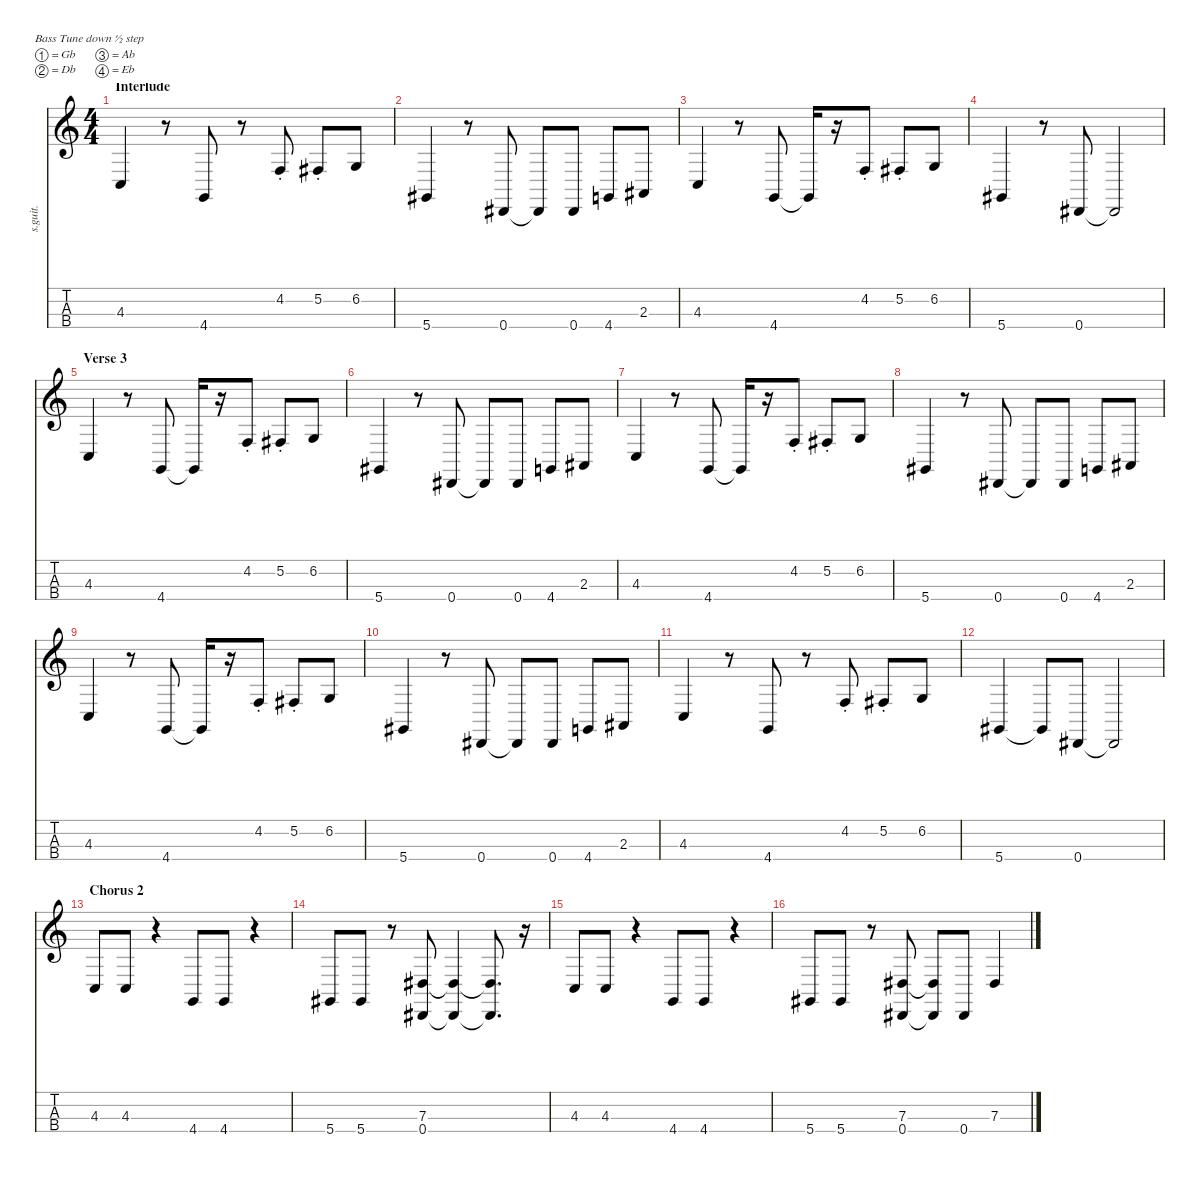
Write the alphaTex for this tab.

\defaultSystemsLayout 4
\hideDynamics
\bracketExtendMode nobrackets
\track ("Bass (Matt Sharp)" "s.guit.") {instrument electricbasspick}
\staff {score tabs}
\tuning (Gb2 Db2 Ab1 Eb1)
\ts (4 4)
\section ("" "Interlude")
\tempo (76 hide)
\clef g2
\ks c
4.3.4{lyrics (0 "") lyrics (1 "") lyrics (2 "") lyrics (3 "") lyrics (4 "") lyrics (5 "") lyrics (6 "") lyrics (7 "") lyrics (8 "") lyrics (9 "") dy f} r.8 4.4.8{lyrics (0 "") lyrics (1 "") lyrics (2 "") lyrics (3 "") lyrics (4 "") lyrics (5 "") lyrics (6 "") lyrics (7 "") lyrics (8 "") lyrics (9 "")} r.8 4.2{st}.8{lyrics (0 "") lyrics (1 "") lyrics (2 "") lyrics (3 "") lyrics (4 "") lyrics (5 "") lyrics (6 "") lyrics (7 "") lyrics (8 "") lyrics (9 "")} 5.2{st acc #}.8{lyrics (0 "") lyrics (1 "") lyrics (2 "") lyrics (3 "") lyrics (4 "") lyrics (5 "") lyrics (6 "") lyrics (7 "") lyrics (8 "") lyrics (9 "")} 6.2.8{lyrics (0 "") lyrics (1 "") lyrics (2 "") lyrics (3 "") lyrics (4 "") lyrics (5 "") lyrics (6 "") lyrics (7 "") lyrics (8 "") lyrics (9 "")} |
5.4{acc #}.4{lyrics (0 "") lyrics (1 "") lyrics (2 "") lyrics (3 "") lyrics (4 "") lyrics (5 "") lyrics (6 "") lyrics (7 "") lyrics (8 "") lyrics (9 "")} r.8 0.4{acc #}.8{lyrics (0 "") lyrics (1 "") lyrics (2 "") lyrics (3 "") lyrics (4 "") lyrics (5 "") lyrics (6 "") lyrics (7 "") lyrics (8 "") lyrics (9 "")} 0.4{t acc #}.8{lyrics (0 "") lyrics (1 "") lyrics (2 "") lyrics (3 "") lyrics (4 "") lyrics (5 "") lyrics (6 "") lyrics (7 "") lyrics (8 "") lyrics (9 "")} 0.4{acc #}.8{lyrics (0 "") lyrics (1 "") lyrics (2 "") lyrics (3 "") lyrics (4 "") lyrics (5 "") lyrics (6 "") lyrics (7 "") lyrics (8 "") lyrics (9 "")} 4.4.8{lyrics (0 "") lyrics (1 "") lyrics (2 "") lyrics (3 "") lyrics (4 "") lyrics (5 "") lyrics (6 "") lyrics (7 "") lyrics (8 "") lyrics (9 "")} 2.3{acc #}.8{lyrics (0 "") lyrics (1 "") lyrics (2 "") lyrics (3 "") lyrics (4 "") lyrics (5 "") lyrics (6 "") lyrics (7 "") lyrics (8 "") lyrics (9 "")} |
4.3.4{lyrics (0 "") lyrics (1 "") lyrics (2 "") lyrics (3 "") lyrics (4 "") lyrics (5 "") lyrics (6 "") lyrics (7 "") lyrics (8 "") lyrics (9 "")} r.8 4.4.8{lyrics (0 "") lyrics (1 "") lyrics (2 "") lyrics (3 "") lyrics (4 "") lyrics (5 "") lyrics (6 "") lyrics (7 "") lyrics (8 "") lyrics (9 "")} 4.4{t}.16{lyrics (0 "") lyrics (1 "") lyrics (2 "") lyrics (3 "") lyrics (4 "") lyrics (5 "") lyrics (6 "") lyrics (7 "") lyrics (8 "") lyrics (9 "")} r.16 4.2{st}.8{lyrics (0 "") lyrics (1 "") lyrics (2 "") lyrics (3 "") lyrics (4 "") lyrics (5 "") lyrics (6 "") lyrics (7 "") lyrics (8 "") lyrics (9 "")} 5.2{st acc #}.8{lyrics (0 "") lyrics (1 "") lyrics (2 "") lyrics (3 "") lyrics (4 "") lyrics (5 "") lyrics (6 "") lyrics (7 "") lyrics (8 "") lyrics (9 "")} 6.2.8{lyrics (0 "") lyrics (1 "") lyrics (2 "") lyrics (3 "") lyrics (4 "") lyrics (5 "") lyrics (6 "") lyrics (7 "") lyrics (8 "") lyrics (9 "")} |
5.4{acc #}.4{lyrics (0 "") lyrics (1 "") lyrics (2 "") lyrics (3 "") lyrics (4 "") lyrics (5 "") lyrics (6 "") lyrics (7 "") lyrics (8 "") lyrics (9 "")} r.8 0.4{acc #}.8{lyrics (0 "") lyrics (1 "") lyrics (2 "") lyrics (3 "") lyrics (4 "") lyrics (5 "") lyrics (6 "") lyrics (7 "") lyrics (8 "") lyrics (9 "")} 0.4{t acc #}.2{lyrics (0 "") lyrics (1 "") lyrics (2 "") lyrics (3 "") lyrics (4 "") lyrics (5 "") lyrics (6 "") lyrics (7 "") lyrics (8 "") lyrics (9 "")} |
\section ("" "Verse 3")
4.3.4{lyrics (0 "") lyrics (1 "") lyrics (2 "") lyrics (3 "") lyrics (4 "") lyrics (5 "") lyrics (6 "") lyrics (7 "") lyrics (8 "") lyrics (9 "")} r.8 4.4.8{lyrics (0 "") lyrics (1 "") lyrics (2 "") lyrics (3 "") lyrics (4 "") lyrics (5 "") lyrics (6 "") lyrics (7 "") lyrics (8 "") lyrics (9 "")} 4.4{t}.16{lyrics (0 "") lyrics (1 "") lyrics (2 "") lyrics (3 "") lyrics (4 "") lyrics (5 "") lyrics (6 "") lyrics (7 "") lyrics (8 "") lyrics (9 "")} r.16 4.2{st}.8{lyrics (0 "") lyrics (1 "") lyrics (2 "") lyrics (3 "") lyrics (4 "") lyrics (5 "") lyrics (6 "") lyrics (7 "") lyrics (8 "") lyrics (9 "")} 5.2{st acc #}.8{lyrics (0 "") lyrics (1 "") lyrics (2 "") lyrics (3 "") lyrics (4 "") lyrics (5 "") lyrics (6 "") lyrics (7 "") lyrics (8 "") lyrics (9 "")} 6.2.8{lyrics (0 "") lyrics (1 "") lyrics (2 "") lyrics (3 "") lyrics (4 "") lyrics (5 "") lyrics (6 "") lyrics (7 "") lyrics (8 "") lyrics (9 "")} |
5.4{acc #}.4{lyrics (0 "") lyrics (1 "") lyrics (2 "") lyrics (3 "") lyrics (4 "") lyrics (5 "") lyrics (6 "") lyrics (7 "") lyrics (8 "") lyrics (9 "")} r.8 0.4{acc #}.8{lyrics (0 "") lyrics (1 "") lyrics (2 "") lyrics (3 "") lyrics (4 "") lyrics (5 "") lyrics (6 "") lyrics (7 "") lyrics (8 "") lyrics (9 "")} 0.4{t acc #}.8{lyrics (0 "") lyrics (1 "") lyrics (2 "") lyrics (3 "") lyrics (4 "") lyrics (5 "") lyrics (6 "") lyrics (7 "") lyrics (8 "") lyrics (9 "")} 0.4{acc #}.8{lyrics (0 "") lyrics (1 "") lyrics (2 "") lyrics (3 "") lyrics (4 "") lyrics (5 "") lyrics (6 "") lyrics (7 "") lyrics (8 "") lyrics (9 "")} 4.4.8{lyrics (0 "") lyrics (1 "") lyrics (2 "") lyrics (3 "") lyrics (4 "") lyrics (5 "") lyrics (6 "") lyrics (7 "") lyrics (8 "") lyrics (9 "")} 2.3{acc #}.8{lyrics (0 "") lyrics (1 "") lyrics (2 "") lyrics (3 "") lyrics (4 "") lyrics (5 "") lyrics (6 "") lyrics (7 "") lyrics (8 "") lyrics (9 "")} |
4.3.4{lyrics (0 "") lyrics (1 "") lyrics (2 "") lyrics (3 "") lyrics (4 "") lyrics (5 "") lyrics (6 "") lyrics (7 "") lyrics (8 "") lyrics (9 "")} r.8 4.4.8{lyrics (0 "") lyrics (1 "") lyrics (2 "") lyrics (3 "") lyrics (4 "") lyrics (5 "") lyrics (6 "") lyrics (7 "") lyrics (8 "") lyrics (9 "")} 4.4{t}.16{lyrics (0 "") lyrics (1 "") lyrics (2 "") lyrics (3 "") lyrics (4 "") lyrics (5 "") lyrics (6 "") lyrics (7 "") lyrics (8 "") lyrics (9 "")} r.16 4.2{st}.8{lyrics (0 "") lyrics (1 "") lyrics (2 "") lyrics (3 "") lyrics (4 "") lyrics (5 "") lyrics (6 "") lyrics (7 "") lyrics (8 "") lyrics (9 "")} 5.2{st acc #}.8{lyrics (0 "") lyrics (1 "") lyrics (2 "") lyrics (3 "") lyrics (4 "") lyrics (5 "") lyrics (6 "") lyrics (7 "") lyrics (8 "") lyrics (9 "")} 6.2.8{lyrics (0 "") lyrics (1 "") lyrics (2 "") lyrics (3 "") lyrics (4 "") lyrics (5 "") lyrics (6 "") lyrics (7 "") lyrics (8 "") lyrics (9 "")} |
5.4{acc #}.4{lyrics (0 "") lyrics (1 "") lyrics (2 "") lyrics (3 "") lyrics (4 "") lyrics (5 "") lyrics (6 "") lyrics (7 "") lyrics (8 "") lyrics (9 "")} r.8 0.4{acc #}.8{lyrics (0 "") lyrics (1 "") lyrics (2 "") lyrics (3 "") lyrics (4 "") lyrics (5 "") lyrics (6 "") lyrics (7 "") lyrics (8 "") lyrics (9 "")} 0.4{t acc #}.8{lyrics (0 "") lyrics (1 "") lyrics (2 "") lyrics (3 "") lyrics (4 "") lyrics (5 "") lyrics (6 "") lyrics (7 "") lyrics (8 "") lyrics (9 "")} 0.4{acc #}.8{lyrics (0 "") lyrics (1 "") lyrics (2 "") lyrics (3 "") lyrics (4 "") lyrics (5 "") lyrics (6 "") lyrics (7 "") lyrics (8 "") lyrics (9 "")} 4.4.8{lyrics (0 "") lyrics (1 "") lyrics (2 "") lyrics (3 "") lyrics (4 "") lyrics (5 "") lyrics (6 "") lyrics (7 "") lyrics (8 "") lyrics (9 "")} 2.3{acc #}.8{lyrics (0 "") lyrics (1 "") lyrics (2 "") lyrics (3 "") lyrics (4 "") lyrics (5 "") lyrics (6 "") lyrics (7 "") lyrics (8 "") lyrics (9 "")} |
4.3.4{lyrics (0 "") lyrics (1 "") lyrics (2 "") lyrics (3 "") lyrics (4 "") lyrics (5 "") lyrics (6 "") lyrics (7 "") lyrics (8 "") lyrics (9 "")} r.8 4.4.8{lyrics (0 "") lyrics (1 "") lyrics (2 "") lyrics (3 "") lyrics (4 "") lyrics (5 "") lyrics (6 "") lyrics (7 "") lyrics (8 "") lyrics (9 "")} 4.4{t}.16{lyrics (0 "") lyrics (1 "") lyrics (2 "") lyrics (3 "") lyrics (4 "") lyrics (5 "") lyrics (6 "") lyrics (7 "") lyrics (8 "") lyrics (9 "")} r.16 4.2{st}.8{lyrics (0 "") lyrics (1 "") lyrics (2 "") lyrics (3 "") lyrics (4 "") lyrics (5 "") lyrics (6 "") lyrics (7 "") lyrics (8 "") lyrics (9 "")} 5.2{st acc #}.8{lyrics (0 "") lyrics (1 "") lyrics (2 "") lyrics (3 "") lyrics (4 "") lyrics (5 "") lyrics (6 "") lyrics (7 "") lyrics (8 "") lyrics (9 "")} 6.2.8{lyrics (0 "") lyrics (1 "") lyrics (2 "") lyrics (3 "") lyrics (4 "") lyrics (5 "") lyrics (6 "") lyrics (7 "") lyrics (8 "") lyrics (9 "")} |
5.4{acc #}.4{lyrics (0 "") lyrics (1 "") lyrics (2 "") lyrics (3 "") lyrics (4 "") lyrics (5 "") lyrics (6 "") lyrics (7 "") lyrics (8 "") lyrics (9 "")} r.8 0.4{acc #}.8{lyrics (0 "") lyrics (1 "") lyrics (2 "") lyrics (3 "") lyrics (4 "") lyrics (5 "") lyrics (6 "") lyrics (7 "") lyrics (8 "") lyrics (9 "")} 0.4{t acc #}.8{lyrics (0 "") lyrics (1 "") lyrics (2 "") lyrics (3 "") lyrics (4 "") lyrics (5 "") lyrics (6 "") lyrics (7 "") lyrics (8 "") lyrics (9 "")} 0.4{acc #}.8{lyrics (0 "") lyrics (1 "") lyrics (2 "") lyrics (3 "") lyrics (4 "") lyrics (5 "") lyrics (6 "") lyrics (7 "") lyrics (8 "") lyrics (9 "")} 4.4.8{lyrics (0 "") lyrics (1 "") lyrics (2 "") lyrics (3 "") lyrics (4 "") lyrics (5 "") lyrics (6 "") lyrics (7 "") lyrics (8 "") lyrics (9 "")} 2.3{acc #}.8{lyrics (0 "") lyrics (1 "") lyrics (2 "") lyrics (3 "") lyrics (4 "") lyrics (5 "") lyrics (6 "") lyrics (7 "") lyrics (8 "") lyrics (9 "")} |
4.3.4{lyrics (0 "") lyrics (1 "") lyrics (2 "") lyrics (3 "") lyrics (4 "") lyrics (5 "") lyrics (6 "") lyrics (7 "") lyrics (8 "") lyrics (9 "")} r.8 4.4.8{lyrics (0 "") lyrics (1 "") lyrics (2 "") lyrics (3 "") lyrics (4 "") lyrics (5 "") lyrics (6 "") lyrics (7 "") lyrics (8 "") lyrics (9 "")} r.8 4.2{st}.8{lyrics (0 "") lyrics (1 "") lyrics (2 "") lyrics (3 "") lyrics (4 "") lyrics (5 "") lyrics (6 "") lyrics (7 "") lyrics (8 "") lyrics (9 "")} 5.2{st acc #}.8{lyrics (0 "") lyrics (1 "") lyrics (2 "") lyrics (3 "") lyrics (4 "") lyrics (5 "") lyrics (6 "") lyrics (7 "") lyrics (8 "") lyrics (9 "")} 6.2.8{lyrics (0 "") lyrics (1 "") lyrics (2 "") lyrics (3 "") lyrics (4 "") lyrics (5 "") lyrics (6 "") lyrics (7 "") lyrics (8 "") lyrics (9 "")} |
5.4{acc #}.4{lyrics (0 "") lyrics (1 "") lyrics (2 "") lyrics (3 "") lyrics (4 "") lyrics (5 "") lyrics (6 "") lyrics (7 "") lyrics (8 "") lyrics (9 "")} 5.4{t acc #}.8{lyrics (0 "") lyrics (1 "") lyrics (2 "") lyrics (3 "") lyrics (4 "") lyrics (5 "") lyrics (6 "") lyrics (7 "") lyrics (8 "") lyrics (9 "")} 0.4{acc #}.8{lyrics (0 "") lyrics (1 "") lyrics (2 "") lyrics (3 "") lyrics (4 "") lyrics (5 "") lyrics (6 "") lyrics (7 "") lyrics (8 "") lyrics (9 "")} 0.4{t acc #}.2{lyrics (0 "") lyrics (1 "") lyrics (2 "") lyrics (3 "") lyrics (4 "") lyrics (5 "") lyrics (6 "") lyrics (7 "") lyrics (8 "") lyrics (9 "")} |
\section ("" "Chorus 2")
4.3.8{lyrics (0 "") lyrics (1 "") lyrics (2 "") lyrics (3 "") lyrics (4 "") lyrics (5 "") lyrics (6 "") lyrics (7 "") lyrics (8 "") lyrics (9 "")} 4.3.8{lyrics (0 "") lyrics (1 "") lyrics (2 "") lyrics (3 "") lyrics (4 "") lyrics (5 "") lyrics (6 "") lyrics (7 "") lyrics (8 "") lyrics (9 "")} r.4 4.4.8{lyrics (0 "") lyrics (1 "") lyrics (2 "") lyrics (3 "") lyrics (4 "") lyrics (5 "") lyrics (6 "") lyrics (7 "") lyrics (8 "") lyrics (9 "")} 4.4.8{lyrics (0 "") lyrics (1 "") lyrics (2 "") lyrics (3 "") lyrics (4 "") lyrics (5 "") lyrics (6 "") lyrics (7 "") lyrics (8 "") lyrics (9 "")} r.4 |
5.4{acc #}.8{lyrics (0 "") lyrics (1 "") lyrics (2 "") lyrics (3 "") lyrics (4 "") lyrics (5 "") lyrics (6 "") lyrics (7 "") lyrics (8 "") lyrics (9 "")} 5.4{acc #}.8{lyrics (0 "") lyrics (1 "") lyrics (2 "") lyrics (3 "") lyrics (4 "") lyrics (5 "") lyrics (6 "") lyrics (7 "") lyrics (8 "") lyrics (9 "")} r.8 (0.4{acc #} 7.3{acc #}).8{lyrics (0 "") lyrics (1 "") lyrics (2 "") lyrics (3 "") lyrics (4 "") lyrics (5 "") lyrics (6 "") lyrics (7 "") lyrics (8 "") lyrics (9 "")} (0.4{t acc #} 7.3{t acc #}).4{lyrics (0 "") lyrics (1 "") lyrics (2 "") lyrics (3 "") lyrics (4 "") lyrics (5 "") lyrics (6 "") lyrics (7 "") lyrics (8 "") lyrics (9 "")} (0.4{t acc #} 7.3{t acc #}).8{d lyrics (0 "") lyrics (1 "") lyrics (2 "") lyrics (3 "") lyrics (4 "") lyrics (5 "") lyrics (6 "") lyrics (7 "") lyrics (8 "") lyrics (9 "")} r.16 |
4.3.8{lyrics (0 "") lyrics (1 "") lyrics (2 "") lyrics (3 "") lyrics (4 "") lyrics (5 "") lyrics (6 "") lyrics (7 "") lyrics (8 "") lyrics (9 "")} 4.3.8{lyrics (0 "") lyrics (1 "") lyrics (2 "") lyrics (3 "") lyrics (4 "") lyrics (5 "") lyrics (6 "") lyrics (7 "") lyrics (8 "") lyrics (9 "")} r.4 4.4.8{lyrics (0 "") lyrics (1 "") lyrics (2 "") lyrics (3 "") lyrics (4 "") lyrics (5 "") lyrics (6 "") lyrics (7 "") lyrics (8 "") lyrics (9 "")} 4.4.8{lyrics (0 "") lyrics (1 "") lyrics (2 "") lyrics (3 "") lyrics (4 "") lyrics (5 "") lyrics (6 "") lyrics (7 "") lyrics (8 "") lyrics (9 "")} r.4 |
5.4{acc #}.8{lyrics (0 "") lyrics (1 "") lyrics (2 "") lyrics (3 "") lyrics (4 "") lyrics (5 "") lyrics (6 "") lyrics (7 "") lyrics (8 "") lyrics (9 "")} 5.4{acc #}.8{lyrics (0 "") lyrics (1 "") lyrics (2 "") lyrics (3 "") lyrics (4 "") lyrics (5 "") lyrics (6 "") lyrics (7 "") lyrics (8 "") lyrics (9 "")} r.8 (0.4{acc #} 7.3{acc #}).8{lyrics (0 "") lyrics (1 "") lyrics (2 "") lyrics (3 "") lyrics (4 "") lyrics (5 "") lyrics (6 "") lyrics (7 "") lyrics (8 "") lyrics (9 "")} (0.4{t acc #} 7.3{t acc #}).8{lyrics (0 "") lyrics (1 "") lyrics (2 "") lyrics (3 "") lyrics (4 "") lyrics (5 "") lyrics (6 "") lyrics (7 "") lyrics (8 "") lyrics (9 "")} 0.4{acc #}.8{lyrics (0 "") lyrics (1 "") lyrics (2 "") lyrics (3 "") lyrics (4 "") lyrics (5 "") lyrics (6 "") lyrics (7 "") lyrics (8 "") lyrics (9 "")} 7.3{acc #}.4{lyrics (0 "") lyrics (1 "") lyrics (2 "") lyrics (3 "") lyrics (4 "") lyrics (5 "") lyrics (6 "") lyrics (7 "") lyrics (8 "") lyrics (9 "")}
